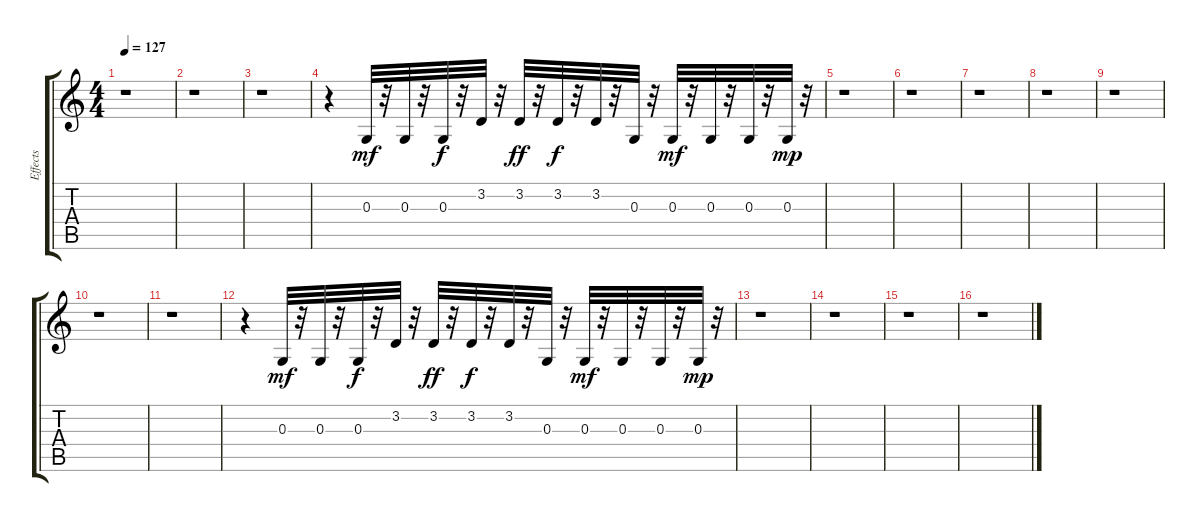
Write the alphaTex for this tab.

\track ("Effects" "Effects") {instrument lead2sawtooth}
\staff {score tabs}
\tuning (E4 B3 G3 D3 A2 E2) {hide}
\ts (4 4)
\tempo 127
\clef g2
\ks c
r.1{dy mp} |
r.1 |
r.1 |
r.4 0.3.32{dy mf} r.32 0.3.32 r.32 0.3.32{dy f} r.32 3.2.32 r.32 3.2.32{dy ff} r.32 3.2.32{dy f} r.32 3.2.32 r.32 0.3.32 r.32 0.3.32{dy mf} r.32 0.3.32 r.32 0.3.32 r.32 0.3.32{dy mp} r.32 |
r.1 |
r.1 |
r.1 |
r.1 |
r.1 |
r.1 |
r.1 |
r.4 0.3.32{dy mf} r.32 0.3.32 r.32 0.3.32{dy f} r.32 3.2.32 r.32 3.2.32{dy ff} r.32 3.2.32{dy f} r.32 3.2.32 r.32 0.3.32 r.32 0.3.32{dy mf} r.32 0.3.32 r.32 0.3.32 r.32 0.3.32{dy mp} r.32 |
r.1 |
r.1 |
r.1 |
r.1
